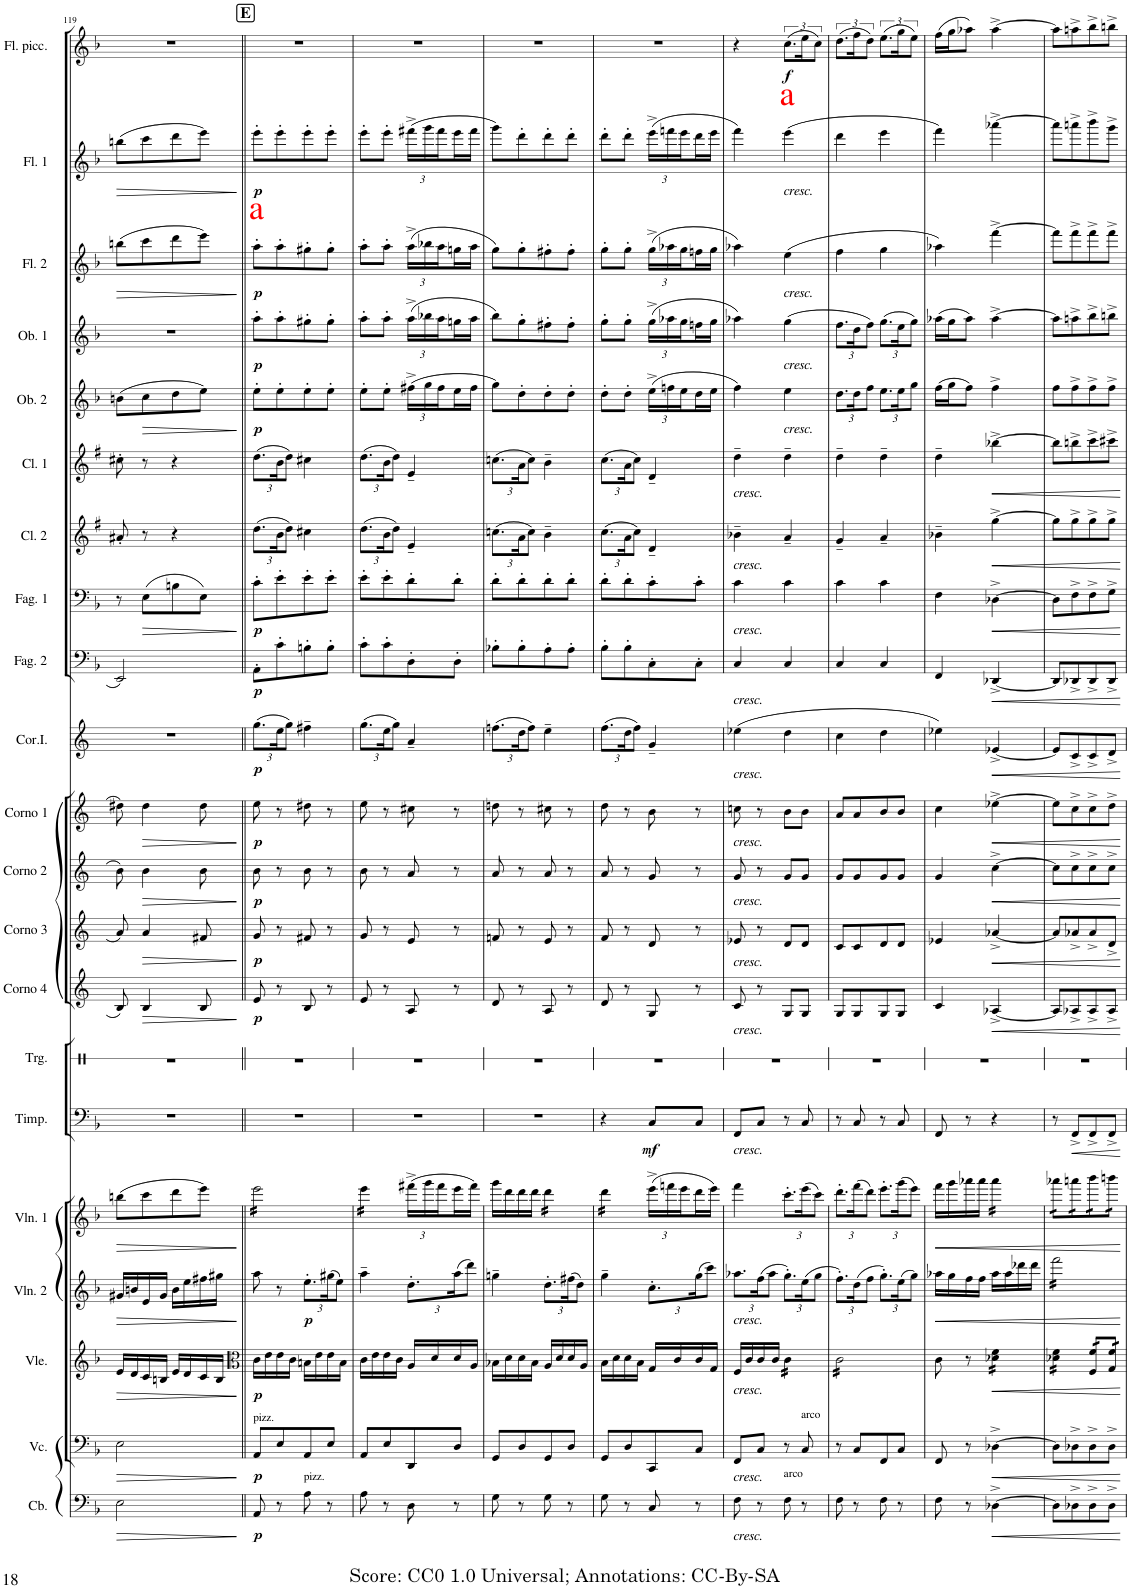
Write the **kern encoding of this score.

**kern	**dynam	**kern	**dynam	**kern	**dynam	**kern	**dynam	**kern	**dynam	**kern	**dynam	**kern	**kern	**dynam	**kern	**dynam	**kern	**dynam	**kern	**dynam	**kern	**dynam	**kern	**dynam	**kern	**dynam	**kern	**dynam	**kern	**dynam	**kern	**dynam	**kern	**dynam	**kern	**dynam	**kern	**text	**dynam	**kern	**text	**dynam
*part21	*part21	*part20	*part20	*part19	*part19	*part18	*part18	*part17	*part17	*part16	*part16	*part15	*part14	*part14	*part13	*part13	*part12	*part12	*part11	*part11	*part10	*part10	*part9	*part9	*part8	*part8	*part7	*part7	*part6	*part6	*part5	*part5	*part4	*part4	*part3	*part3	*part2	*part2	*part2	*part1	*part1	*part1
*staff21	*staff21	*staff20	*staff20	*staff19	*staff19	*staff18	*staff18	*staff17	*staff17	*staff16	*staff16	*staff15	*staff14	*staff14	*staff13	*staff13	*staff12	*staff12	*staff11	*staff11	*staff10	*staff10	*staff9	*staff9	*staff8	*staff8	*staff7	*staff7	*staff6	*staff6	*staff5	*staff5	*staff4	*staff4	*staff3	*staff3	*staff2	*staff2	*staff2	*staff1	*staff1	*staff1
*I"Contrabassi	*	*I"Violoncelli	*	*I"Viole	*	*I"Violini 2	*	*I"Violini  1	*	*I"Timpani	*	*I"Triangolo	*I"Corno in F 4	*	*I"Corno in F 3	*	*I"Corno in F 2	*	*I"Corno in F 1	*	*I"Corno Inglese	*	*I"Fagotto 2	*	*I"Fagotto 1	*	*I"Bb Clarinetto 2	*	*I"Bb Clarinetto 1	*	*I"Oboe 2	*	*I"Oboe 1	*	*I"Flauto 2	*	*I"Flauto 1	*	*	*I"Flauto Piccolo	*	*
*I'Cb.	*	*I'Vc.	*	*I'Vle.	*	*I'Vln. 2	*	*I'Vln. 1	*	*I'Timp.	*	*I'Trg.	*I'Corno 4	*	*I'Corno 3	*	*I'Corno 2	*	*I'Corno 1	*	*I'Cor.I.	*	*I'Fag. 2	*	*I'Fag. 1	*	*I'Cl. 2	*	*I'Cl. 1	*	*I'Ob. 2	*	*I'Ob. 1	*	*I'Fl. 2	*	*I'Fl. 1	*	*	*I'Fl. picc.	*	*
!!LO:PB:g=z
*clefF4	*	*clefF4	*	*clefG2	*	*clefG2	*	*clefG2	*	*clefF4	*	*clefX	*clefG2	*	*clefG2	*	*clefG2	*	*clefG2	*	*clefG2	*	*clefF4	*	*clefF4	*	*clefG2	*	*clefG2	*	*clefG2	*	*clefG2	*	*clefG2	*	*clefG2	*	*	*clefG2	*	*
*Trd7c12	*	*	*	*	*	*	*	*	*	*	*	*	*Trd4c7	*	*Trd4c7	*	*Trd4c7	*	*Trd4c7	*	*Trd4c7	*	*	*	*	*	*Trd1c2	*	*Trd1c2	*	*	*	*	*	*	*	*	*	*	*Trd-7c-12	*	*
*k[b-]	*	*k[b-]	*	*k[b-]	*	*k[b-]	*	*k[b-]	*	*k[b-]	*	*k[]	*k[]	*	*k[]	*	*k[]	*	*k[]	*	*k[]	*	*k[b-]	*	*k[b-]	*	*k[f#]	*	*k[f#]	*	*k[b-]	*	*k[b-]	*	*k[b-]	*	*k[b-]	*	*	*k[b-]	*	*
*M2/4	*	*M2/4	*	*M2/4	*	*M2/4	*	*M2/4	*	*M2/4	*	*M2/4	*M2/4	*	*M2/4	*	*M2/4	*	*M2/4	*	*M2/4	*	*M2/4	*	*M2/4	*	*M2/4	*	*M2/4	*	*M2/4	*	*M2/4	*	*M2/4	*	*M2/4	*	*	*M2/4	*	*
=119	=119	=119	=119	=119	=119	=119	=119	=119	=119	=119	=119	=119	=119	=119	=119	=119	=119	=119	=119	=119	=119	=119	=119	=119	=119	=119	=119	=119	=119	=119	=119	=119	=119	=119	=119	=119	=119	=119	=119	=119	=119	=119
!	!LO:HP:b	!	!LO:HP:b	!	!LO:HP:b	!	!LO:HP:b	!	!LO:HP:b	!	!	!	!	!	!	!	!	!	!	!	!	!	!	!	!	!	!	!	!	!	!	!	!	!	!	!LO:HP:b	!	!	!LO:HP:b	!	!	!
2E\	>	2E\	>	16e/LL	>	16g#X/LL	>	(8bbn\L	>	2r	.	2r	8B/	.	8a/	.	8b\	.	8dd#X\	.	2r	.	2EE/	.	8r	.	8a#X'/	.	8cc#X'\	.	(8bn\L	.	2r	.	(8bbn\L	>	(8bbn\L	.	>	2r	.	.
.	.	.	.	16d/	.	16bn/	.	.	.	.	.	.	.	.	.	.	.	.	.	.	.	.	.	.	.	.	.	.	.	.	.	.	.	.	.	.	.	.	.	.	.	.
!	!	!	!	!	!	!	!	!	!	!	!	!	!	!LO:HP:b	!	!LO:HP:b	!	!LO:HP:b	!	!LO:HP:b	!	!	!	!	!	!LO:HP:b	!	!	!	!	!	!LO:HP:b	!	!	!	!	!	!	!	!	!	!
.	.	.	.	16c/	.	16e/	.	8ccc\	.	.	.	.	4B/	>	4a/	>	4b\	>	4dd#\	>	.	.	.	.	(8E\L	>	8r	.	8r	.	8cc\	>	.	.	8ccc\	.	8ccc\	.	.	.	.	.
.	.	.	.	16Bn/JJ	.	16g#/JJ	.	.	.	.	.	.	.	.	.	.	.	.	.	.	.	.	.	.	.	.	.	.	.	.	.	.	.	.	.	.	.	.	.	.	.	.
.	.	.	.	16e/LL	.	16b\LL	.	8ddd\	.	.	.	.	.	.	.	.	.	.	.	.	.	.	.	.	8Bn\	.	4r	.	4r	.	8dd\	.	.	.	8ddd\	.	8ddd\	.	.	.	.	.
.	.	.	.	16d/	.	16ee\	.	.	.	.	.	.	.	.	.	.	.	.	.	.	.	.	.	.	.	.	.	.	.	.	.	.	.	.	.	.	.	.	.	.	.	.
.	.	.	.	16c/	.	16ff#X\	.	8eee\J)	.	.	.	.	8B/	.	8f#X/	.	8b\	.	8dd#\	.	.	.	.	.	8E\J)	.	.	.	.	.	8ee\J)	.	.	.	8eee\J)	.	8eee\J)	.	.	.	.	.
.	.	.	.	16B/JJ	.	16gg#X\JJ	.	.	.	.	.	.	.	.	.	.	.	.	.	.	.	.	.	.	.	.	.	.	.	.	.	.	.	.	.	.	.	.	.	.	.	.
.	]	.	]	.	]	.	]	.	]	.	.	.	.	]	.	]	.	]	.	]	.	.	.	.	.	]	.	.	.	.	.	]	.	.	.	]	.	.	]	.	.	.
!!LO:REH:place=s1:a:B:cj:fs=14:t=E
=120||	=120||	=120||	=120||	=120||	=120||	=120||	=120||	=120||	=120||	=120||	=120||	=120||	=120||	=120||	=120||	=120||	=120||	=120||	=120||	=120||	=120||	=120||	=120||	=120||	=120||	=120||	=120||	=120||	=120||	=120||	=120||	=120||	=120||	=120||	=120||	=120||	=120||	=120||	=120||	=120||	=120||	=120||
*	*	*	*	*clefC3	*	*	*	*	*	*	*	*	*	*	*	*	*	*	*	*	*	*	*	*	*	*	*	*	*	*	*	*	*	*	*	*	*	*	*	*	*	*
*	*	*	*	*	*	*	*	*	*	*	*	*	*	*	*	*	*	*	*	*	*Xbrackettup	*	*	*	*	*	*Xbrackettup	*	*Xbrackettup	*	*	*	*	*	*	*	*	*	*	*	*	*
!	!	!LO:TX:a:t=pizz.	!	!	!	!	!	!	!	!	!	!	!	!	!	!	!	!	!	!	!	!	!	!	!	!	!	!	!	!	!	!	!	!	!	!	!	!	!	!	!	!
!	!LO:DY:b	!	!LO:DY:b	!	!LO:DY:b	!	!	!	!	!	!	!	!	!LO:DY:b	!	!LO:DY:b	!	!LO:DY:b	!	!LO:DY:b	!	!LO:DY:b	!	!LO:DY:b	!	!LO:DY:b	!	!	!	!	!	!LO:DY:b	!	!LO:DY:b	!	!LO:DY:b	!	!LO:LY:b:color=#FF0000	!LO:DY:b	!	!	!
*	*	*	*	*	*	*	*	*tremolo	*	*	*	*	*	*	*	*	*	*	*	*	*	*	*	*	*	*	*	*	*	*	*	*	*	*	*	*	*	*	*	*	*	*
8AA/	p	8AA/L	p	16c\LL	p	8aa\	.	16eee\LL	.	2r	.	2r	8e/	p	8g/	p	8b\	p	8ee\	p	(12.gg\L	p	8AA'\L	p	8c'\L	p	(12.dd\L	.	(12.dd\L	.	8ee'\L	p	8aa'\L	p	8aa'\L	p	8eee'\L	a	p	2r	.	.
.	.	.	.	16e\	.	.	.	16eee\	.	.	.	.	.	.	.	.	.	.	.	.	.	.	.	.	.	.	.	.	.	.	.	.	.	.	.	.	.	.	.	.	.	.
8r	.	8E/	.	16e\	.	8r	.	16eee\	.	.	.	.	8r	.	8r	.	8r	.	8r	.	24ee\K	.	8c'\	.	8e'\	.	24b\K	.	24b\K	.	8ee'\	.	8aa'\	.	8aa'\	.	8eee'\	.	.	.	.	.
.	.	.	.	.	.	.	.	.	.	.	.	.	.	.	.	.	.	.	.	.	12gg\J)	.	.	.	.	.	12dd\J)	.	12dd\J)	.	.	.	.	.	.	.	.	.	.	.	.	.
.	.	.	.	16c\JJ	.	.	.	16eee\	.	.	.	.	.	.	.	.	.	.	.	.	.	.	.	.	.	.	.	.	.	.	.	.	.	.	.	.	.	.	.	.	.	.
*	*	*	*	*	*	*Xbrackettup	*	*	*	*	*	*	*	*	*	*	*	*	*	*	*	*	*	*	*	*	*	*	*	*	*	*	*	*	*	*	*	*	*	*	*	*
!LO:TX:a:t=pizz.	!	!	!	!	!	!	!	!	!	!	!	!	!	!	!	!	!	!	!	!	!	!	!	!	!	!	!	!	!	!	!	!	!	!	!	!	!	!	!	!	!	!
!	!	!	!	!	!	!	!LO:DY:b	!	!	!	!	!	!	!	!	!	!	!	!	!	!	!	!	!	!	!	!	!	!	!	!	!	!	!	!	!	!	!	!	!	!	!
8A\	.	8AA/	.	16Bn\LL	.	12.ee'\L	p	16eee\	.	.	.	.	8B/	.	8f#X/	.	8b\	.	8dd#X\	.	4ff#X~\	.	8Bn'\	.	8e'\	.	4cc#X\	.	4cc#X\	.	8ee'\	.	8gg#X'\	.	8gg#X'\	.	8eee'\	.	.	.	.	.
.	.	.	.	16e\	.	.	.	16eee\	.	.	.	.	.	.	.	.	.	.	.	.	.	.	.	.	.	.	.	.	.	.	.	.	.	.	.	.	.	.	.	.	.	.
8r	.	8E/J	.	16e\	.	(24gg#X\K	.	16eee\	.	.	.	.	8r	.	8r	.	8r	.	8r	.	.	.	8B'\J	.	8e'\J	.	.	.	.	.	8ee'\J	.	8gg#'\J	.	8gg#'\J	.	8eee'\J	.	.	.	.	.
.	.	.	.	.	.	12ee\J)	.	.	.	.	.	.	.	.	.	.	.	.	.	.	.	.	.	.	.	.	.	.	.	.	.	.	.	.	.	.	.	.	.	.	.	.
.	.	.	.	16B\JJ	.	.	.	16eee\JJ	.	.	.	.	.	.	.	.	.	.	.	.	.	.	.	.	.	.	.	.	.	.	.	.	.	.	.	.	.	.	.	.	.	.
=121	=121	=121	=121	=121	=121	=121	=121	=121	=121	=121	=121	=121	=121	=121	=121	=121	=121	=121	=121	=121	=121	=121	=121	=121	=121	=121	=121	=121	=121	=121	=121	=121	=121	=121	=121	=121	=121	=121	=121	=121	=121	=121
8A\	.	8AA/L	.	16c\LL	.	4aa~\	.	16eee\LL	.	2r	.	2r	8e/	.	8g/	.	8b\	.	8ee\	.	(12.gg\L	.	8c'\L	.	8e'\L	.	(12.dd\L	.	(12.dd\L	.	8ee'\L	.	8aa'\L	.	8aa'\L	.	8eee'\L	.	.	2r	.	.
.	.	.	.	16e\	.	.	.	16eee\	.	.	.	.	.	.	.	.	.	.	.	.	.	.	.	.	.	.	.	.	.	.	.	.	.	.	.	.	.	.	.	.	.	.
8r	.	8E/	.	16e\	.	.	.	16eee\	.	.	.	.	8r	.	8r	.	8r	.	8r	.	24ee\K	.	8c'\	.	8e'\	.	24b\K	.	24b\K	.	8ee'\J	.	8aa'\J	.	8aa'\J	.	8eee'\J	.	.	.	.	.
.	.	.	.	.	.	.	.	.	.	.	.	.	.	.	.	.	.	.	.	.	12gg\J)	.	.	.	.	.	12dd\J)	.	12dd\J)	.	.	.	.	.	.	.	.	.	.	.	.	.
.	.	.	.	16c\JJ	.	.	.	16eee\JJ	.	.	.	.	.	.	.	.	.	.	.	.	.	.	.	.	.	.	.	.	.	.	.	.	.	.	.	.	.	.	.	.	.	.
*	*	*	*	*	*	*	*	*Xtremolo	*	*	*	*	*	*	*	*	*	*	*	*	*	*	*	*	*	*	*	*	*	*	*	*	*	*	*	*	*	*	*	*	*	*
*	*	*	*	*	*	*	*	*Xbrackettup	*	*	*	*	*	*	*	*	*	*	*	*	*	*	*	*	*	*	*	*	*	*	*Xbrackettup	*	*Xbrackettup	*	*Xbrackettup	*	*Xbrackettup	*	*	*	*	*
8D\	.	8DD/	.	16A/LL	.	12.dd'\L	.	(24fff#X^\LL	.	.	.	.	8A/	.	8e/	.	8a/	.	8cc#X\	.	4a~/	.	8D'\	.	8d'\	.	4e~/	.	4e~/	.	(24ff#X^\LL	.	(24aa^\LL	.	(24aa^\LL	.	(24fff#X^\LL	.	.	.	.	.
.	.	.	.	.	.	.	.	24ggg\	.	.	.	.	.	.	.	.	.	.	.	.	.	.	.	.	.	.	.	.	.	.	24gg\	.	24bb-X\	.	24bb-X\	.	24ggg\	.	.	.	.	.
.	.	.	.	16d/	.	.	.	.	.	.	.	.	.	.	.	.	.	.	.	.	.	.	.	.	.	.	.	.	.	.	.	.	.	.	.	.	.	.	.	.	.	.
.	.	.	.	.	.	.	.	24fff#\	.	.	.	.	.	.	.	.	.	.	.	.	.	.	.	.	.	.	.	.	.	.	24ff#\	.	24aa\	.	24aa\	.	24fff#\	.	.	.	.	.
8r	.	8D/J	.	16d/	.	(24aa\K	.	16eee\	.	.	.	.	8r	.	8r	.	8r	.	8r	.	.	.	8D'\J	.	8d'\J	.	.	.	.	.	16ee\	.	16ggn\	.	16ggn\	.	16eee\	.	.	.	.	.
.	.	.	.	.	.	12ddd\J)	.	.	.	.	.	.	.	.	.	.	.	.	.	.	.	.	.	.	.	.	.	.	.	.	.	.	.	.	.	.	.	.	.	.	.	.
.	.	.	.	16A/JJ	.	.	.	16fff#\JJ)	.	.	.	.	.	.	.	.	.	.	.	.	.	.	.	.	.	.	.	.	.	.	16ff#\JJ	.	16aa\JJ	.	16aa\JJ	.	16fff#\JJ	.	.	.	.	.
=122	=122	=122	=122	=122	=122	=122	=122	=122	=122	=122	=122	=122	=122	=122	=122	=122	=122	=122	=122	=122	=122	=122	=122	=122	=122	=122	=122	=122	=122	=122	=122	=122	=122	=122	=122	=122	=122	=122	=122	=122	=122	=122
8G\	.	8GG/L	.	16B-X\LL	.	4ggn~\	.	16ggg\LL	.	2r	.	2r	8d/	.	8fn/	.	8a/	.	8ddn\	.	(12.ffn\L	.	8B-X'\L	.	8d'\L	.	(12.ccn\L	.	(12.ccn\L	.	8gg\L)	.	8bb-\L)	.	8gg\L)	.	8ggg\L)	.	.	2r	.	.
.	.	.	.	16d\	.	.	.	16ddd\	.	.	.	.	.	.	.	.	.	.	.	.	.	.	.	.	.	.	.	.	.	.	.	.	.	.	.	.	.	.	.	.	.	.
8r	.	8D/	.	16d\	.	.	.	16ddd\	.	.	.	.	8r	.	8r	.	8r	.	8r	.	24dd\K	.	8B-'\	.	8d'\	.	24a\K	.	24a\K	.	8dd'\	.	8gg'\	.	8gg'\	.	8ddd'\	.	.	.	.	.
.	.	.	.	.	.	.	.	.	.	.	.	.	.	.	.	.	.	.	.	.	12ff\J)	.	.	.	.	.	12cc\J)	.	12cc\J)	.	.	.	.	.	.	.	.	.	.	.	.	.
.	.	.	.	16B-\JJ	.	.	.	16ddd\JJ	.	.	.	.	.	.	.	.	.	.	.	.	.	.	.	.	.	.	.	.	.	.	.	.	.	.	.	.	.	.	.	.	.	.
*	*	*	*	*	*	*	*	*tremolo	*	*	*	*	*	*	*	*	*	*	*	*	*	*	*	*	*	*	*	*	*	*	*	*	*	*	*	*	*	*	*	*	*	*
8G\	.	8GG/	.	16A/LL	.	12.dd'\L	.	16ddd\LL	.	.	.	.	8A/	.	8e/	.	8a/	.	8cc#X\	.	4ee~\	.	8A'\	.	8d'\	.	4b~\	.	4b~\	.	8dd'\	.	8ff#X'\	.	8ff#X'\	.	8ddd'\	.	.	.	.	.
.	.	.	.	16d/	.	.	.	16ddd\	.	.	.	.	.	.	.	.	.	.	.	.	.	.	.	.	.	.	.	.	.	.	.	.	.	.	.	.	.	.	.	.	.	.
8r	.	8D/J	.	16d/	.	(24ff#X\K	.	16ddd\	.	.	.	.	8r	.	8r	.	8r	.	8r	.	.	.	8A'\J	.	8d'\J	.	.	.	.	.	8dd'\J	.	8ff#'\J	.	8ff#'\J	.	8ddd'\J	.	.	.	.	.
.	.	.	.	.	.	12dd\J)	.	.	.	.	.	.	.	.	.	.	.	.	.	.	.	.	.	.	.	.	.	.	.	.	.	.	.	.	.	.	.	.	.	.	.	.
.	.	.	.	16A/JJ	.	.	.	16ddd\JJ	.	.	.	.	.	.	.	.	.	.	.	.	.	.	.	.	.	.	.	.	.	.	.	.	.	.	.	.	.	.	.	.	.	.
=123	=123	=123	=123	=123	=123	=123	=123	=123	=123	=123	=123	=123	=123	=123	=123	=123	=123	=123	=123	=123	=123	=123	=123	=123	=123	=123	=123	=123	=123	=123	=123	=123	=123	=123	=123	=123	=123	=123	=123	=123	=123	=123
8G\	.	8GG/L	.	16B-\LL	.	4gg~\	.	16ddd\LL	.	4r	.	2r	8d/	.	8f/	.	8a/	.	8dd\	.	(12.ff\L	.	8B-'\L	.	8d'\L	.	(12.cc\L	.	(12.cc\L	.	8dd'\L	.	8gg'\L	.	8gg'\L	.	8ddd'\L	.	.	2r	.	.
.	.	.	.	16d\	.	.	.	16ddd\	.	.	.	.	.	.	.	.	.	.	.	.	.	.	.	.	.	.	.	.	.	.	.	.	.	.	.	.	.	.	.	.	.	.
8r	.	8D/	.	16d\	.	.	.	16ddd\	.	.	.	.	8r	.	8r	.	8r	.	8r	.	24dd\K	.	8B-'\	.	8d'\	.	24a\K	.	24a\K	.	8dd'\J	.	8gg'\J	.	8gg'\J	.	8ddd'\J	.	.	.	.	.
.	.	.	.	.	.	.	.	.	.	.	.	.	.	.	.	.	.	.	.	.	12ff\J)	.	.	.	.	.	12cc\J)	.	12cc\J)	.	.	.	.	.	.	.	.	.	.	.	.	.
.	.	.	.	16B-\JJ	.	.	.	16ddd\JJ	.	.	.	.	.	.	.	.	.	.	.	.	.	.	.	.	.	.	.	.	.	.	.	.	.	.	.	.	.	.	.	.	.	.
*	*	*	*	*	*	*	*	*Xtremolo	*	*	*	*	*	*	*	*	*	*	*	*	*	*	*	*	*	*	*	*	*	*	*	*	*	*	*	*	*	*	*	*	*	*
!	!	!	!	!	!	!	!	!	!	!	!LO:DY:b	!	!	!	!	!	!	!	!	!	!	!	!	!	!	!	!	!	!	!	!	!	!	!	!	!	!	!	!	!	!	!
8C/	.	8CC/	.	16G/LL	.	12.cc'\L	.	(24eee^\LL	.	8C/L	mf	.	8G/	.	8d/	.	8g/	.	8b\	.	4g~/	.	8C'\	.	8c'\	.	4d~/	.	4d~/	.	(24ee^\LL	.	(24gg^\LL	.	(24gg^\LL	.	(24eee^\LL	.	.	.	.	.
.	.	.	.	.	.	.	.	24fffn\	.	.	.	.	.	.	.	.	.	.	.	.	.	.	.	.	.	.	.	.	.	.	24ffn\	.	24aa-X\	.	24aa-X\	.	24fffn\	.	.	.	.	.
.	.	.	.	16c/	.	.	.	.	.	.	.	.	.	.	.	.	.	.	.	.	.	.	.	.	.	.	.	.	.	.	.	.	.	.	.	.	.	.	.	.	.	.
.	.	.	.	.	.	.	.	24eee\	.	.	.	.	.	.	.	.	.	.	.	.	.	.	.	.	.	.	.	.	.	.	24ee\	.	24gg\	.	24gg\	.	24eee\	.	.	.	.	.
8r	.	8C/J	.	16c/	.	(24gg\K	.	16ddd\	.	8C/J	.	.	8r	.	8r	.	8r	.	8r	.	.	.	8C'\J	.	8c'\J	.	.	.	.	.	16dd\	.	16ffn\	.	16ffn\	.	16ddd\	.	.	.	.	.
.	.	.	.	.	.	12ccc\J)	.	.	.	.	.	.	.	.	.	.	.	.	.	.	.	.	.	.	.	.	.	.	.	.	.	.	.	.	.	.	.	.	.	.	.	.
.	.	.	.	16G/JJ	.	.	.	16eee\JJ)	.	.	.	.	.	.	.	.	.	.	.	.	.	.	.	.	.	.	.	.	.	.	16ee\JJ	.	16gg\JJ	.	16gg\JJ	.	16eee\JJ	.	.	.	.	.
=124	=124	=124	=124	=124	=124	=124	=124	=124	=124	=124	=124	=124	=124	=124	=124	=124	=124	=124	=124	=124	=124	=124	=124	=124	=124	=124	=124	=124	=124	=124	=124	=124	=124	=124	=124	=124	=124	=124	=124	=124	=124	=124
!	!	!	!	!	!	!	!	!	!	!	!	!	!	!	!	!	!	!	!	!	!	!	!	!	!	!	!	!	!LO:TX:b:i:t=cresc.	!	!	!	!	!	!	!	!	!	!	!	!	!
!	!	!	!	!	!	!	!	!	!	!	!	!	!	!	!	!	!	!	!	!	!	!	!	!	!	!	!LO:TX:b:i:t=cresc.	!	!	!	!	!	!	!	!	!	!	!	!	!	!	!
!	!	!	!	!	!	!	!	!	!	!	!	!	!	!	!	!	!	!	!	!	!	!	!	!	!LO:TX:b:i:t=cresc.	!	!	!	!	!	!	!	!	!	!	!	!	!	!	!	!	!
!	!	!	!	!	!	!	!	!	!	!	!	!	!	!	!	!	!	!	!	!	!	!	!LO:TX:b:i:t=cresc.	!	!	!	!	!	!	!	!	!	!	!	!	!	!	!	!	!	!	!
!	!	!	!	!	!	!	!	!	!	!	!	!	!	!	!	!	!	!	!	!	!LO:TX:b:i:t=cresc.	!	!	!	!	!	!	!	!	!	!	!	!	!	!	!	!	!	!	!	!	!
!	!	!	!	!	!	!	!	!	!	!	!	!	!	!	!	!	!	!	!LO:TX:b:i:t=cresc.	!	!	!	!	!	!	!	!	!	!	!	!	!	!	!	!	!	!	!	!	!	!	!
!	!	!	!	!	!	!	!	!	!	!	!	!	!	!	!	!	!LO:TX:b:i:t=cresc.	!	!	!	!	!	!	!	!	!	!	!	!	!	!	!	!	!	!	!	!	!	!	!	!	!
!	!	!	!	!	!	!	!	!	!	!	!	!	!	!	!LO:TX:b:i:t=cresc.	!	!	!	!	!	!	!	!	!	!	!	!	!	!	!	!	!	!	!	!	!	!	!	!	!	!	!
!	!	!	!	!	!	!	!	!	!	!	!	!	!LO:TX:b:i:t=cresc.	!	!	!	!	!	!	!	!	!	!	!	!	!	!	!	!	!	!	!	!	!	!	!	!	!	!	!	!	!
!	!	!	!	!	!	!	!	!	!	!LO:TX:b:i:t=cresc.	!	!	!	!	!	!	!	!	!	!	!	!	!	!	!	!	!	!	!	!	!	!	!	!	!	!	!	!	!	!	!	!
!	!	!	!	!	!	!LO:TX:b:i:t=cresc.	!	!	!	!	!	!	!	!	!	!	!	!	!	!	!	!	!	!	!	!	!	!	!	!	!	!	!	!	!	!	!	!	!	!	!	!
!	!	!	!	!LO:TX:b:i:t=cresc.	!	!	!	!	!	!	!	!	!	!	!	!	!	!	!	!	!	!	!	!	!	!	!	!	!	!	!	!	!	!	!	!	!	!	!	!	!	!
!	!	!LO:TX:b:i:t=cresc.	!	!	!	!	!	!	!	!	!	!	!	!	!	!	!	!	!	!	!	!	!	!	!	!	!	!	!	!	!	!	!	!	!	!	!	!	!	!	!	!
!LO:TX:b:i:t=cresc.	!	!	!	!	!	!	!	!	!	!	!	!	!	!	!	!	!	!	!	!	!	!	!	!	!	!	!	!	!	!	!	!	!	!	!	!	!	!	!	!	!	!
8F\	.	8FF/L	.	16F/LL	.	12.aa-X\L	.	4fff\	.	8FF/L	.	2r	8c/	.	8e-X/	.	8g/	.	8ccn\	.	(4ee-X\	.	4C/	.	4c\	.	4b-X~\	.	4dd~\	.	4ff\)	.	4aa-X\)	.	4aa-X\)	.	4fff\)	.	.	4r	.	.
.	.	.	.	16c/	.	.	.	.	.	.	.	.	.	.	.	.	.	.	.	.	.	.	.	.	.	.	.	.	.	.	.	.	.	.	.	.	.	.	.	.	.	.
8r	.	8C/J	.	16c/	.	(24ff\K	.	.	.	8C/J	.	.	8r	.	8r	.	8r	.	8r	.	.	.	.	.	.	.	.	.	.	.	.	.	.	.	.	.	.	.	.	.	.	.
.	.	.	.	.	.	12aa-\J	.	.	.	.	.	.	.	.	.	.	.	.	.	.	.	.	.	.	.	.	.	.	.	.	.	.	.	.	.	.	.	.	.	.	.	.
.	.	.	.	16c/JJ	.	.	.	.	.	.	.	.	.	.	.	.	.	.	.	.	.	.	.	.	.	.	.	.	.	.	.	.	.	.	.	.	.	.	.	.	.	.
!	!	!	!	!	!	!	!	!	!	!	!	!	!	!	!	!	!	!	!	!	!	!	!	!	!	!	!	!	!	!	!	!	!	!	!	!	!LO:TX:b:i:t=cresc.	!	!	!	!	!
!	!	!	!	!	!	!	!	!	!	!	!	!	!	!	!	!	!	!	!	!	!	!	!	!	!	!	!	!	!	!	!	!	!	!	!LO:TX:b:i:t=cresc.	!	!	!	!	!	!	!
!	!	!	!	!	!	!	!	!	!	!	!	!	!	!	!	!	!	!	!	!	!	!	!	!	!	!	!	!	!	!	!	!	!LO:TX:b:i:t=cresc.	!	!	!	!	!	!	!	!	!
!	!	!	!	!	!	!	!	!	!	!	!	!	!	!	!	!	!	!	!	!	!	!	!	!	!	!	!	!	!	!	!LO:TX:b:i:t=cresc.	!	!	!	!	!	!	!	!	!	!	!
!LO:TX:a:t=arco	!	!	!	!	!	!	!	!	!	!	!	!	!	!	!	!	!	!	!	!	!	!	!	!	!	!	!	!	!	!	!	!	!	!	!	!	!	!	!	!	!	!
!	!	!	!	!	!	!	!	!	!	!	!	!	!	!	!	!	!	!	!	!	!	!	!	!	!	!	!	!	!	!	!	!	!	!	!	!	!	!	!	!	!LO:LY:b:color=#FF0000	!LO:DY:b
*	*	*	*	*tremolo	*	*	*	*	*	*	*	*	*	*	*	*	*	*	*	*	*	*	*	*	*	*	*	*	*	*	*	*	*	*	*	*	*	*	*	*	*	*
8F\	.	8r	.	16c\LL	.	12.gg'\L)	.	12.ccc'\L	.	8r	.	.	8G/L	.	8d/L	.	8g/L	.	8b\L	.	4dd\	.	4C/	.	4c\	.	4a~/	.	4dd~\	.	4ee\	.	(4gg\	.	(4ee\	.	(4eee\	.	.	(12.cc\L	a	f
.	.	.	.	16c\	.	.	.	.	.	.	.	.	.	.	.	.	.	.	.	.	.	.	.	.	.	.	.	.	.	.	.	.	.	.	.	.	.	.	.	.	.	.
!	!	!LO:TX:a:t=arco	!	!	!	!	!	!	!	!	!	!	!	!	!	!	!	!	!	!	!	!	!	!	!	!	!	!	!	!	!	!	!	!	!	!	!	!	!	!	!	!
8r	.	8C/	.	16c\	.	(24ee\K	.	(24eee\K	.	8C/	.	.	8G/J	.	8d/J	.	8g/J	.	8b\J	.	.	.	.	.	.	.	.	.	.	.	.	.	.	.	.	.	.	.	.	24ee\K	.	.
.	.	.	.	.	.	12gg\J	.	12ccc\J)	.	.	.	.	.	.	.	.	.	.	.	.	.	.	.	.	.	.	.	.	.	.	.	.	.	.	.	.	.	.	.	12cc\J)	.	.
.	.	.	.	16c\JJ	.	.	.	.	.	.	.	.	.	.	.	.	.	.	.	.	.	.	.	.	.	.	.	.	.	.	.	.	.	.	.	.	.	.	.	.	.	.
=125	=125	=125	=125	=125	=125	=125	=125	=125	=125	=125	=125	=125	=125	=125	=125	=125	=125	=125	=125	=125	=125	=125	=125	=125	=125	=125	=125	=125	=125	=125	=125	=125	=125	=125	=125	=125	=125	=125	=125	=125	=125	=125
8F\	.	8r	.	16c\LL	.	12.ff'\L)	.	12.ddd'\L	.	8r	.	2r	8G/L	.	8c/L	.	8g/L	.	8a/L	.	4cc\	.	4C/	.	4c\	.	4g~/	.	4dd~\	.	12.dd\L	.	12.ff\L	.	4ff\	.	4ddd\	.	.	(12.dd\L	.	.
.	.	.	.	16c\	.	.	.	.	.	.	.	.	.	.	.	.	.	.	.	.	.	.	.	.	.	.	.	.	.	.	.	.	.	.	.	.	.	.	.	.	.	.
8r	.	8C/L	.	16c\	.	(24dd\K	.	(24fff\K	.	8C/	.	.	8G/	.	8c/	.	8g/	.	8a/	.	.	.	.	.	.	.	.	.	.	.	24dd\K	.	24dd\K	.	.	.	.	.	.	24ff\K	.	.
.	.	.	.	.	.	12ff\J	.	12ddd\J)	.	.	.	.	.	.	.	.	.	.	.	.	.	.	.	.	.	.	.	.	.	.	12ff\J	.	12ff\J)	.	.	.	.	.	.	12dd\J)	.	.
.	.	.	.	16c\	.	.	.	.	.	.	.	.	.	.	.	.	.	.	.	.	.	.	.	.	.	.	.	.	.	.	.	.	.	.	.	.	.	.	.	.	.	.
8F\	.	8FF/	.	16c\	.	12.gg'\L)	.	12.eee'\L	.	8r	.	.	8G/	.	8d/	.	8g/	.	8b/	.	4dd\	.	4C/	.	4c\	.	4a~/	.	4dd~\	.	12.ee\L	.	(12.gg\L	.	4gg\	.	4eee\	.	.	(12.ee\L	.	.
.	.	.	.	16c\	.	.	.	.	.	.	.	.	.	.	.	.	.	.	.	.	.	.	.	.	.	.	.	.	.	.	.	.	.	.	.	.	.	.	.	.	.	.
8r	.	8C/J	.	16c\	.	(24ee\K	.	(24ggg\K	.	8C/	.	.	8G/J	.	8d/J	.	8g/J	.	8b/J	.	.	.	.	.	.	.	.	.	.	.	24ee\K	.	24ee\K	.	.	.	.	.	.	24gg\K	.	.
.	.	.	.	.	.	12gg\J)	.	12eee\J)	.	.	.	.	.	.	.	.	.	.	.	.	.	.	.	.	.	.	.	.	.	.	12gg\J	.	12gg\J)	.	.	.	.	.	.	12ee\J)	.	.
.	.	.	.	16c\JJ	.	.	.	.	.	.	.	.	.	.	.	.	.	.	.	.	.	.	.	.	.	.	.	.	.	.	.	.	.	.	.	.	.	.	.	.	.	.
*	*	*	*	*Xtremolo	*	*	*	*	*	*	*	*	*	*	*	*	*	*	*	*	*	*	*	*	*	*	*	*	*	*	*	*	*	*	*	*	*	*	*	*	*	*
=126	=126	=126	=126	=126	=126	=126	=126	=126	=126	=126	=126	=126	=126	=126	=126	=126	=126	=126	=126	=126	=126	=126	=126	=126	=126	=126	=126	=126	=126	=126	=126	=126	=126	=126	=126	=126	=126	=126	=126	=126	=126	=126
!	!	!	!	!	!	!	!LO:HP:b	!	!LO:HP:b	!	!	!	!	!	!	!	!	!	!	!	!	!	!	!	!	!	!	!	!	!	!	!	!	!	!	!	!	!	!	!	!	!
8F\	.	8FF/	.	8c\	.	16aa-X\LL	<	16fff\LL	<	8FF/	.	2r	4c/	.	4e-X/	.	4g/	.	4cc\	.	4ee-X\)	.	4FF/	.	4F\	.	4b-X~\	.	4dd~\	.	(16ff\LL	.	(16aa-X\LL	.	4aa-X\)	.	4fff\)	.	.	(16ff\LL	.	.
.	.	.	.	.	.	16gg\	.	16ggg\	.	.	.	.	.	.	.	.	.	.	.	.	.	.	.	.	.	.	.	.	.	.	16gg\J	.	16gg\J	.	.	.	.	.	.	16gg\J	.	.
8r	.	8r	.	8r	.	16ff\	.	16aaa-X\	.	8r	.	.	.	.	.	.	.	.	.	.	.	.	.	.	.	.	.	.	.	.	8ff\J)	.	8aa-\J)	.	.	.	.	.	.	8aa-X\J)	.	.
.	.	.	.	.	.	16ff\JJ	.	16aaa-\JJ	.	.	.	.	.	.	.	.	.	.	.	.	.	.	.	.	.	.	.	.	.	.	.	.	.	.	.	.	.	.	.	.	.	.
!	!LO:HP:b	!	!LO:HP:b	!	!LO:HP:b	!	!	!	!	!	!	!	!	!LO:HP:b	!	!LO:HP:b	!	!LO:HP:b	!	!LO:HP:b	!	!LO:HP:b	!	!LO:HP:b	!	!LO:HP:b	!	!LO:HP:b	!	!LO:HP:b	!	!	!	!	!	!	!	!	!	!	!	!
*	*	*	*	*tremolo	*	*	*	*	*	*	*	*	*	*	*	*	*	*	*	*	*	*	*	*	*	*	*	*	*	*	*	*	*	*	*	*	*	*	*	*	*	*
*	*	*	*	*	*	*	*	*tremolo	*	*	*	*	*	*	*	*	*	*	*	*	*	*	*	*	*	*	*	*	*	*	*	*	*	*	*	*	*	*	*	*	*	*
[4D-X^\	<	[4D-X^\	<	16d-X\ 16f\LL	<	16aa-\LL	.	16aaa-\LL	.	4r	.	.	[4A-X^/	<	[4a-X^/	<	[4cc^\	<	[>4ee-X^\	<	[4e-X^/	<	[4DD-X^/	<	[4D-X^\	<	[4gg^\	<	[4bb-X^\	<	4ff^\	.	[>4aa-^\	.	[4fff^\	.	[4aaa-X^\	.	.	[4aa-^\	.	.
.	.	.	.	16d-X\ 16f\	.	16aa-\	.	16aaa-\	.	.	.	.	.	.	.	.	.	.	.	.	.	.	.	.	.	.	.	.	.	.	.	.	.	.	.	.	.	.	.	.	.	.
.	.	.	.	16d-X\ 16f\	.	16ddd-X\	.	16aaa-\	.	.	.	.	.	.	.	.	.	.	.	.	.	.	.	.	.	.	.	.	.	.	.	.	.	.	.	.	.	.	.	.	.	.
.	.	.	.	16d-X\ 16f\JJ	.	16ddd-\JJ	.	16aaa-\JJ	.	.	.	.	.	.	.	.	.	.	.	.	.	.	.	.	.	.	.	.	.	.	.	.	.	.	.	.	.	.	.	.	.	.
=127	=127	=127	=127	=127	=127	=127	=127	=127	=127	=127	=127	=127	=127	=127	=127	=127	=127	=127	=127	=127	=127	=127	=127	=127	=127	=127	=127	=127	=127	=127	=127	=127	=127	=127	=127	=127	=127	=127	=127	=127	=127	=127
*	*	*	*	*	*	*tremolo	*	*	*	*	*	*	*	*	*	*	*	*	*	*	*	*	*	*	*	*	*	*	*	*	*	*	*	*	*	*	*	*	*	*	*	*
8D-\L]	.	8D-\L]	.	16d-X\ 16f\LL	.	16fff\LL	.	16aaa-X\LL	.	8r	.	2r	8A-/L]	.	8a-/L]	.	8cc\L]	.	8ee-\L]	.	8e-/L]	.	8DD-/L]	.	8D-\L]	.	8gg\L]	.	8bb-\L]	.	8ff\L	.	8aa-\L]	.	8fff\L]	.	8aaa-\L]	.	.	8aa-\L]	.	.
.	.	.	.	16d-X\ 16f\	.	16fff\	.	16aaa-X\	.	.	.	.	.	.	.	.	.	.	.	.	.	.	.	.	.	.	.	.	.	.	.	.	.	.	.	.	.	.	.	.	.	.
!	!	!	!	!	!	!	!	!	!	!	!LO:HP:b	!	!	!	!	!	!	!	!	!	!	!	!	!	!	!	!	!	!	!	!	!	!	!	!	!	!	!	!	!	!	!
8D-X^\	.	8D-X^\	.	16d-X\ 16f\	.	16fff\	.	16aaan\	.	8FF^/L	<	.	8A-X^/	.	8a-X^/	.	8cc^\	.	8cc^\	.	8c^/	.	8DD-X^/	.	8F^\	.	8gg^\	.	8bbn^\	.	8ff^\	.	8aan^\	.	8fff^\	.	8aaan^\	.	.	8aan^\	.	.
.	.	.	.	16d-X\ 16f\JJ	.	16fff\	.	16aaan\	.	.	.	.	.	.	.	.	.	.	.	.	.	.	.	.	.	.	.	.	.	.	.	.	.	.	.	.	.	.	.	.	.	.
8D-^\	.	8D-^\	.	16F/ 16f/LL	.	16fff\	.	16bbb-\	.	8FF^/	.	.	8A-^/	.	8a-^/	.	8cc^\	.	8cc^\	.	8c^/	.	8DD-^/	.	8F^\	.	8gg^\	.	8ccc^\	.	8ff^\	.	8bb-^\	.	8fff^\	.	8bbb-^\	.	.	8bb-^\	.	.
.	.	.	.	16F/ 16f/	.	16fff\	.	16bbb-\	.	.	.	.	.	.	.	.	.	.	.	.	.	.	.	.	.	.	.	.	.	.	.	.	.	.	.	.	.	.	.	.	.	.
8D-^\J	.	8D-^\J	.	16G/ 16f/	.	16fff\	.	16bbbn\	.	8FF^/J	.	.	8A-^/J	.	8d^/J	.	8cc^\J	.	8dd^\J	.	8d^/J	.	8DD-^/J	.	8G^\J	.	8gg^\J	.	8ccc#X^\J	.	8ff^\J	.	8bbn^\J	.	8fff^\J	.	8ggg^\J	.	.	8bbn^\J	.	.
.	.	.	.	16G/ 16f/JJ	.	16fff\JJ	.	16bbbn\JJ	.	.	.	.	.	.	.	.	.	.	.	.	.	.	.	.	.	.	.	.	.	.	.	.	.	.	.	.	.	.	.	.	.	.
*	*	*	*	*	*	*	*	*Xtremolo	*	*	*	*	*	*	*	*	*	*	*	*	*	*	*	*	*	*	*	*	*	*	*	*	*	*	*	*	*	*	*	*	*	*
*	*	*	*	*	*	*Xtremolo	*	*	*	*	*	*	*	*	*	*	*	*	*	*	*	*	*	*	*	*	*	*	*	*	*	*	*	*	*	*	*	*	*	*	*	*
*	*	*	*	*Xtremolo	*	*	*	*	*	*	*	*	*	*	*	*	*	*	*	*	*	*	*	*	*	*	*	*	*	*	*	*	*	*	*	*	*	*	*	*	*	*
.	[	.	[	.	[	.	[	.	[	.	[	.	.	[	.	[	.	[	.	[	.	[	.	[	.	[	.	[	.	[	.	.	.	.	.	.	.	.	.	.	.	.
=	=	=	=	=	=	=	=	=	=	=	=	=	=	=	=	=	=	=	=	=	=	=	=	=	=	=	=	=	=	=	=	=	=	=	=	=	=	=	=	=	=	=
*-	*-	*-	*-	*-	*-	*-	*-	*-	*-	*-	*-	*-	*-	*-	*-	*-	*-	*-	*-	*-	*-	*-	*-	*-	*-	*-	*-	*-	*-	*-	*-	*-	*-	*-	*-	*-	*-	*-	*-	*-	*-	*-
